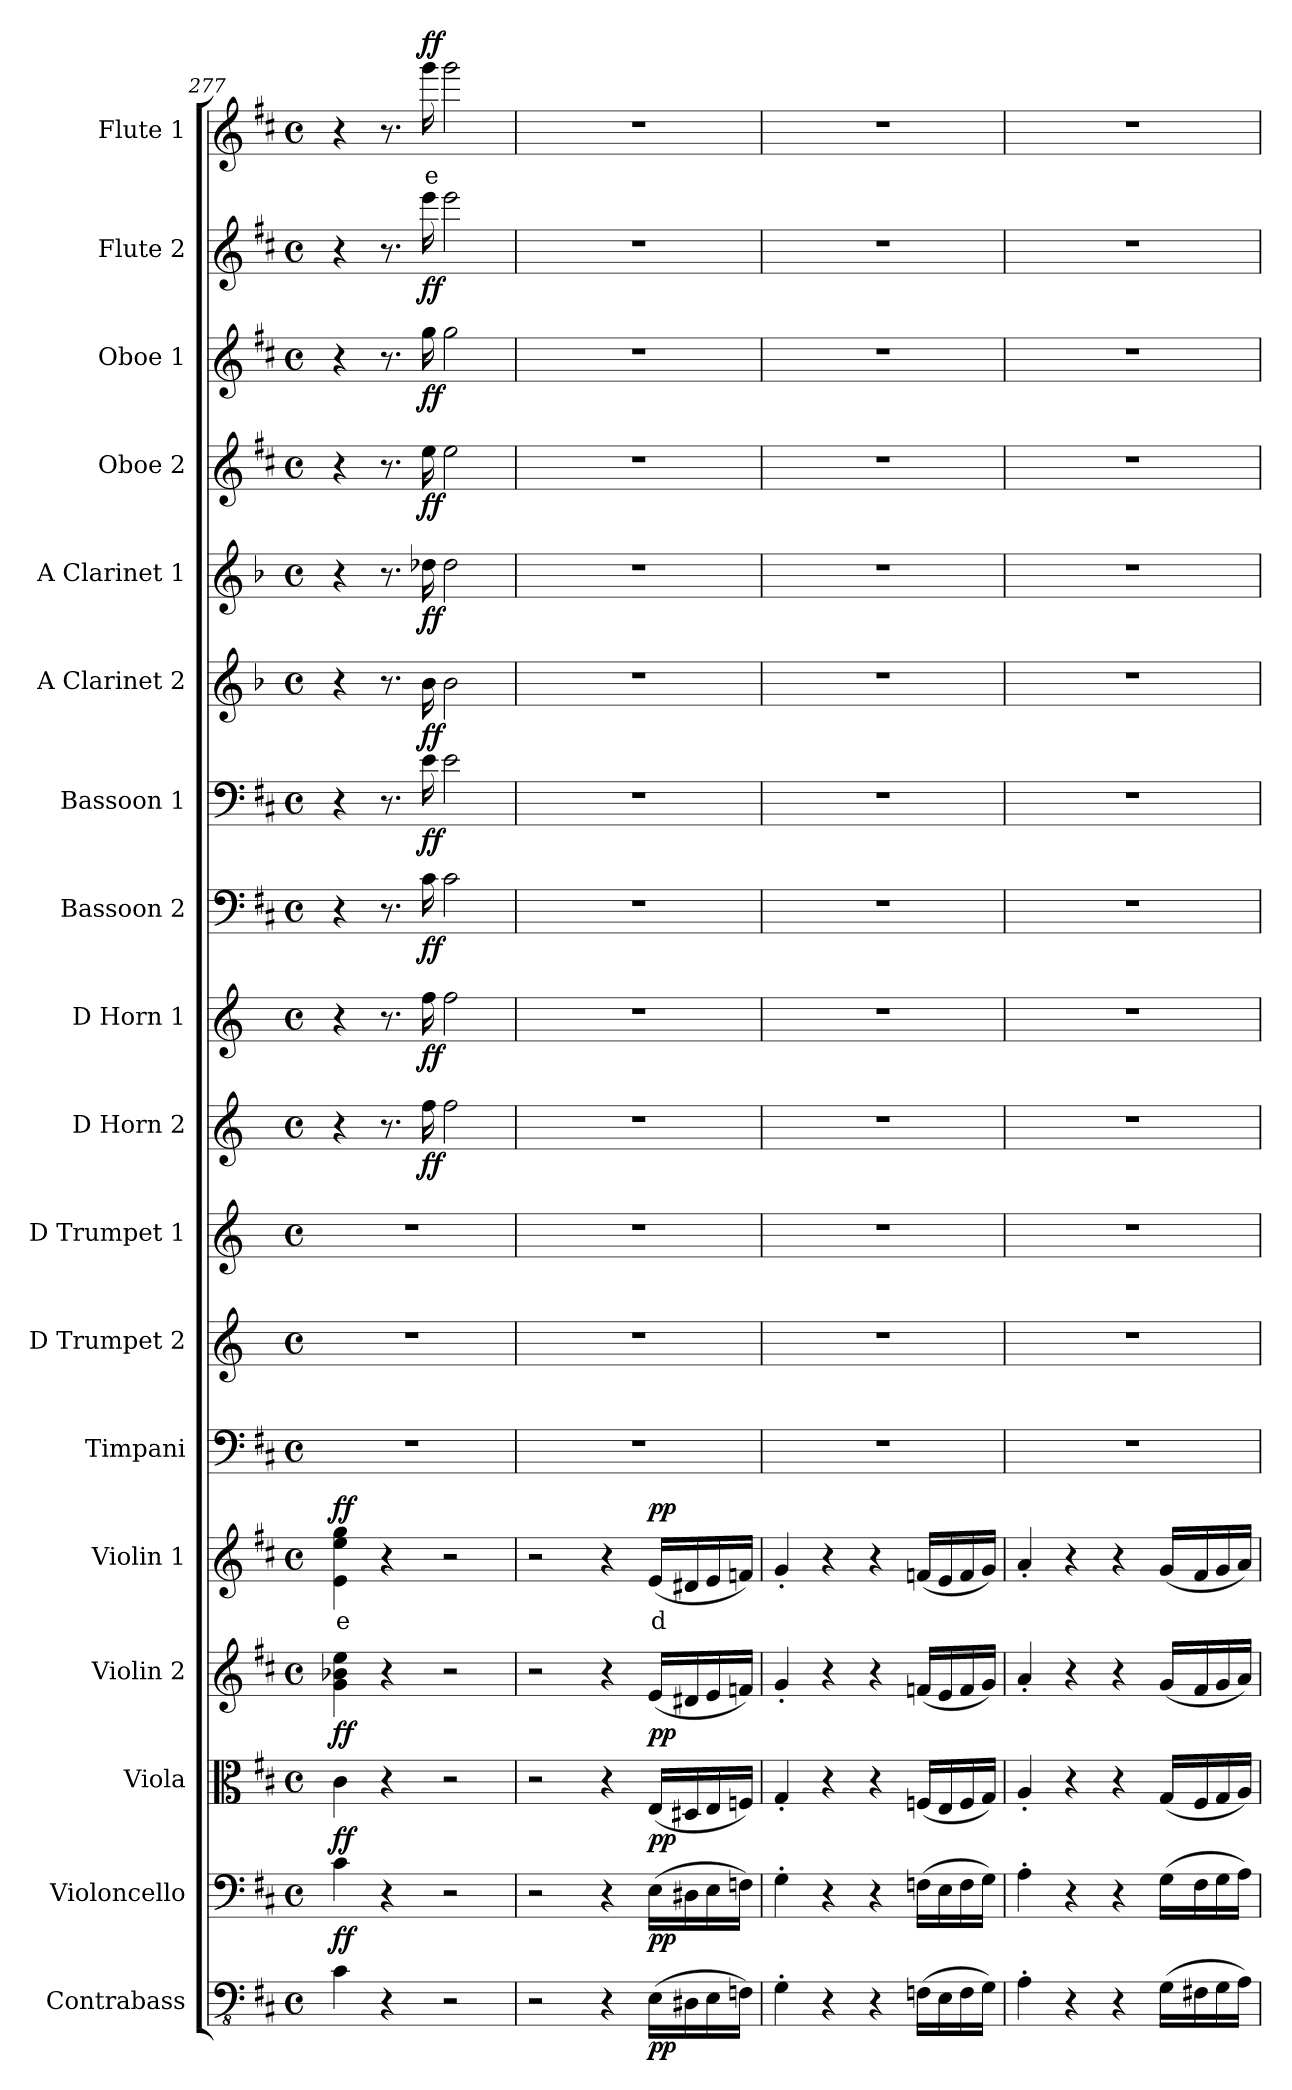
**kern	**dynam	**kern	**dynam	**kern	**dynam	**kern	**dynam	**kern	**text	**dynam	**kern	**kern	**kern	**kern	**dynam	**kern	**dynam	**kern	**dynam	**kern	**dynam	**kern	**dynam	**kern	**dynam	**kern	**dynam	**kern	**dynam	**kern	**dynam	**kern	**text	**dynam
*part18	*part18	*part17	*part17	*part16	*part16	*part15	*part15	*part14	*part14	*part14	*part13	*part12	*part11	*part10	*part10	*part9	*part9	*part8	*part8	*part7	*part7	*part6	*part6	*part5	*part5	*part4	*part4	*part3	*part3	*part2	*part2	*part1	*part1	*part1
*staff18	*staff18	*staff17	*staff17	*staff16	*staff16	*staff15	*staff15	*staff14	*staff14	*staff14	*staff13	*staff12	*staff11	*staff10	*staff10	*staff9	*staff9	*staff8	*staff8	*staff7	*staff7	*staff6	*staff6	*staff5	*staff5	*staff4	*staff4	*staff3	*staff3	*staff2	*staff2	*staff1	*staff1	*staff1
*I"Contrabass	*	*I"Violoncello	*	*I"Viola	*	*I"Violin 2	*	*I"Violin 1	*	*	*I"Timpani	*I"D Trumpet 2	*I"D Trumpet 1	*I"D Horn 2	*	*I"D Horn 1	*	*I"Bassoon 2	*	*I"Bassoon 1	*	*I"A Clarinet 2	*	*I"A Clarinet 1	*	*I"Oboe 2	*	*I"Oboe 1	*	*I"Flute 2	*	*I"Flute 1	*	*
*I'Cb	*	*I'Vc	*	*I'Vla	*	*I'Vln 2	*	*I'Vln 1	*	*	*I'Timp	*I'Tpt 2	*I'Tpt 1	*I'Hn 2	*	*I'Hn 1	*	*I'Bsn 2	*	*I'Bsn 1	*	*I'Cl 2	*	*I'Cl 1	*	*I'Ob 2	*	*I'Ob 1	*	*I'Fl 2	*	*I'Fl 1	*	*
*clefFv4	*	*clefF4	*	*clefC3	*	*clefG2	*	*clefG2	*	*	*clefF4	*clefG2	*clefG2	*clefG2	*	*clefG2	*	*clefF4	*	*clefF4	*	*clefG2	*	*clefG2	*	*clefG2	*	*clefG2	*	*clefG2	*	*clefG2	*	*
*	*	*	*	*	*	*	*	*	*	*	*	*ITrd-1c-2	*ITrd-1c-2	*ITrd6c10	*	*ITrd6c10	*	*	*	*	*	*ITrd2c3	*	*ITrd2c3	*	*	*	*	*	*	*	*	*	*
*k[f#c#]	*	*k[f#c#]	*	*k[f#c#]	*	*k[f#c#]	*	*k[f#c#]	*	*	*k[f#c#]	*k[f#c#]	*k[f#c#]	*k[f#c#]	*	*k[f#c#]	*	*k[f#c#]	*	*k[f#c#]	*	*k[f#c#]	*	*k[f#c#]	*	*k[f#c#]	*	*k[f#c#]	*	*k[f#c#]	*	*k[f#c#]	*	*
*M4/4	*	*M4/4	*	*M4/4	*	*M4/4	*	*M4/4	*	*	*M4/4	*M4/4	*M4/4	*M4/4	*	*M4/4	*	*M4/4	*	*M4/4	*	*M4/4	*	*M4/4	*	*M4/4	*	*M4/4	*	*M4/4	*	*M4/4	*	*
*met(c)	*	*met(c)	*	*met(c)	*	*met(c)	*	*met(c)	*	*	*met(c)	*met(c)	*met(c)	*met(c)	*	*met(c)	*	*met(c)	*	*met(c)	*	*met(c)	*	*met(c)	*	*met(c)	*	*met(c)	*	*met(c)	*	*met(c)	*	*
=277	=277	=277	=277	=277	=277	=277	=277	=277	=277	=277	=277	=277	=277	=277	=277	=277	=277	=277	=277	=277	=277	=277	=277	=277	=277	=277	=277	=277	=277	=277	=277	=277	=277	=277
!	!	!	!LO:DY:b	!	!LO:DY:b	!	!LO:DY:b	!	!LO:LY:b:color=#FF0000	!LO:DY:b	!	!	!	!	!	!	!	!	!	!	!	!	!	!	!	!	!	!	!	!	!	!	!	!
4C#\	.	4c#\	ff	4c#\	ff	4g\ 4b-X\ 4ee\	ff	4e\ 4ee\ 4gg\	e	ff	1r	1r	1r	4r	.	4r	.	4r	.	4r	.	4r	.	4r	.	4r	.	4r	.	4r	.	4r	.	.
4r	.	4r	.	4r	.	4r	.	4r	.	.	.	.	.	8.r	.	8.r	.	8.r	.	8.r	.	8.r	.	8.r	.	8.r	.	8.r	.	8.r	.	8.r	.	.
!	!	!	!	!	!	!	!	!	!	!	!	!	!	!	!LO:DY:b	!	!LO:DY:b	!	!LO:DY:b	!	!LO:DY:b	!	!LO:DY:b	!	!LO:DY:b	!	!LO:DY:b	!	!LO:DY:b	!	!LO:DY:b	!	!LO:LY:b:color=#FF0000	!LO:DY:b
.	.	.	.	.	.	.	.	.	.	.	.	.	.	16g\	ff	16g\	ff	16c#\	ff	16e\	ff	16g\	ff	16b-X\	ff	16ee\	ff	16gg\	ff	16eee\	ff	16ggg\	e	ff
2r	.	2r	.	2r	.	2r	.	2r	.	.	.	.	.	2g\	.	2g\	.	2c#\	.	2e\	.	2g\	.	2b-\	.	2ee\	.	2gg\	.	2eee\	.	2ggg\	.	.
!!LO:PB:g=z
=278	=278	=278	=278	=278	=278	=278	=278	=278	=278	=278	=278	=278	=278	=278	=278	=278	=278	=278	=278	=278	=278	=278	=278	=278	=278	=278	=278	=278	=278	=278	=278	=278	=278	=278
2r	.	2r	.	2r	.	2r	.	2r	.	.	1r	1r	1r	1r	.	1r	.	1r	.	1r	.	1r	.	1r	.	1r	.	1r	.	1r	.	1r	.	.
4r	.	4r	.	4r	.	4r	.	4r	.	.	.	.	.	.	.	.	.	.	.	.	.	.	.	.	.	.	.	.	.	.	.	.	.	.
!	!LO:DY:b	!	!LO:DY:b	!	!LO:DY:b	!	!LO:DY:b	!	!LO:LY:b:color=#FF0000	!LO:DY:b	!	!	!	!	!	!	!	!	!	!	!	!	!	!	!	!	!	!	!	!	!	!	!	!
(16EE\LL	pp	(16E\LL	pp	(16E/LL	pp	(16e/LL	pp	(16e/LL	d	pp	.	.	.	.	.	.	.	.	.	.	.	.	.	.	.	.	.	.	.	.	.	.	.	.
16DD#X\	.	16D#X\	.	16D#X/	.	16d#X/	.	16d#X/	.	.	.	.	.	.	.	.	.	.	.	.	.	.	.	.	.	.	.	.	.	.	.	.	.	.
16EE\	.	16E\	.	16E/	.	16e/	.	16e/	.	.	.	.	.	.	.	.	.	.	.	.	.	.	.	.	.	.	.	.	.	.	.	.	.	.
16FFn\JJ)	.	16Fn\JJ)	.	16Fn/JJ)	.	16fn/JJ)	.	16fn/JJ)	.	.	.	.	.	.	.	.	.	.	.	.	.	.	.	.	.	.	.	.	.	.	.	.	.	.
=279	=279	=279	=279	=279	=279	=279	=279	=279	=279	=279	=279	=279	=279	=279	=279	=279	=279	=279	=279	=279	=279	=279	=279	=279	=279	=279	=279	=279	=279	=279	=279	=279	=279	=279
4GG'\	.	4G'\	.	4G'/	.	4g'/	.	4g'/	.	.	1r	1r	1r	1r	.	1r	.	1r	.	1r	.	1r	.	1r	.	1r	.	1r	.	1r	.	1r	.	.
4r	.	4r	.	4r	.	4r	.	4r	.	.	.	.	.	.	.	.	.	.	.	.	.	.	.	.	.	.	.	.	.	.	.	.	.	.
4r	.	4r	.	4r	.	4r	.	4r	.	.	.	.	.	.	.	.	.	.	.	.	.	.	.	.	.	.	.	.	.	.	.	.	.	.
(16FFn\LL	.	(16Fn\LL	.	(16Fn/LL	.	(16fn/LL	.	(16fn/LL	.	.	.	.	.	.	.	.	.	.	.	.	.	.	.	.	.	.	.	.	.	.	.	.	.	.
16EE\	.	16E\	.	16E/	.	16e/	.	16e/	.	.	.	.	.	.	.	.	.	.	.	.	.	.	.	.	.	.	.	.	.	.	.	.	.	.
16FF\	.	16F\	.	16F/	.	16f/	.	16f/	.	.	.	.	.	.	.	.	.	.	.	.	.	.	.	.	.	.	.	.	.	.	.	.	.	.
16GG\JJ)	.	16G\JJ)	.	16G/JJ)	.	16g/JJ)	.	16g/JJ)	.	.	.	.	.	.	.	.	.	.	.	.	.	.	.	.	.	.	.	.	.	.	.	.	.	.
=280	=280	=280	=280	=280	=280	=280	=280	=280	=280	=280	=280	=280	=280	=280	=280	=280	=280	=280	=280	=280	=280	=280	=280	=280	=280	=280	=280	=280	=280	=280	=280	=280	=280	=280
4AA'\	.	4A'\	.	4A'/	.	4a'/	.	4a'/	.	.	1r	1r	1r	1r	.	1r	.	1r	.	1r	.	1r	.	1r	.	1r	.	1r	.	1r	.	1r	.	.
4r	.	4r	.	4r	.	4r	.	4r	.	.	.	.	.	.	.	.	.	.	.	.	.	.	.	.	.	.	.	.	.	.	.	.	.	.
4r	.	4r	.	4r	.	4r	.	4r	.	.	.	.	.	.	.	.	.	.	.	.	.	.	.	.	.	.	.	.	.	.	.	.	.	.
(16GG\LL	.	(16G\LL	.	(16G/LL	.	(16g/LL	.	(16g/LL	.	.	.	.	.	.	.	.	.	.	.	.	.	.	.	.	.	.	.	.	.	.	.	.	.	.
16FF#X\	.	16F#\	.	16F#/	.	16f#/	.	16f#/	.	.	.	.	.	.	.	.	.	.	.	.	.	.	.	.	.	.	.	.	.	.	.	.	.	.
16GG\	.	16G\	.	16G/	.	16g/	.	16g/	.	.	.	.	.	.	.	.	.	.	.	.	.	.	.	.	.	.	.	.	.	.	.	.	.	.
16AA\JJ)	.	16A\JJ)	.	16A/JJ)	.	16a/JJ)	.	16a/JJ)	.	.	.	.	.	.	.	.	.	.	.	.	.	.	.	.	.	.	.	.	.	.	.	.	.	.
=	=	=	=	=	=	=	=	=	=	=	=	=	=	=	=	=	=	=	=	=	=	=	=	=	=	=	=	=	=	=	=	=	=	=
*-	*-	*-	*-	*-	*-	*-	*-	*-	*-	*-	*-	*-	*-	*-	*-	*-	*-	*-	*-	*-	*-	*-	*-	*-	*-	*-	*-	*-	*-	*-	*-	*-	*-	*-
